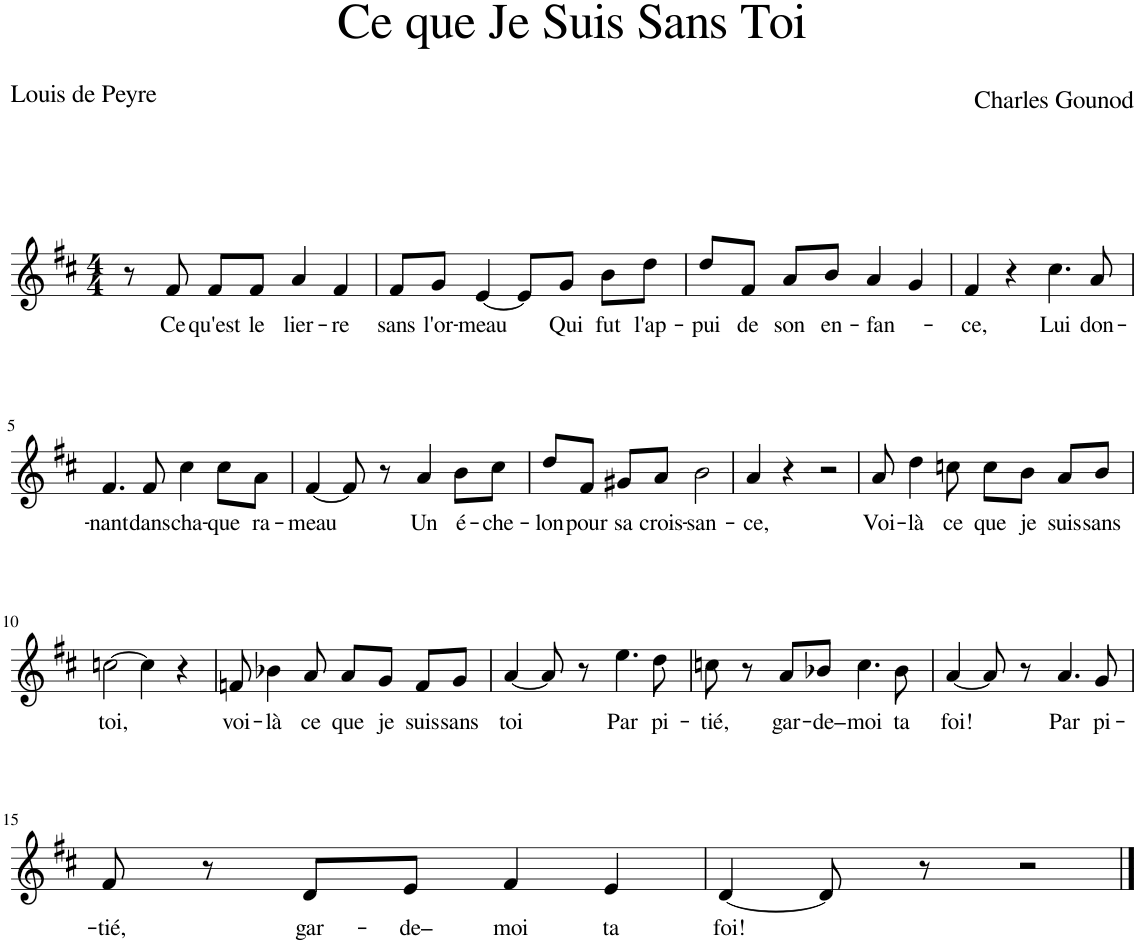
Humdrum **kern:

**kern	**text
*part1	*part1
*staff1	*staff1
*I"Piano	*
*I'Pno	*
*clefG2	*
*k[f#c#]	*
*M4/4	*
=1	=1
8r	.
!	!LO:LY:b
8f#/	Ce
!	!LO:LY:b
8f#/L	qu'est
!	!LO:LY:b
8f#/J	le
!	!LO:LY:b
4a/	lier-
!	!LO:LY:b
4f#/	-re
=2	=2
!	!LO:LY:b
8f#/L	sans
!	!LO:LY:b
8g/J	l'or-
!	!LO:LY:b
[4e/	-meau
8e/L]	.
!	!LO:LY:b
8g/J	Qui
!	!LO:LY:b
8b\L	fut
!	!LO:LY:b
8dd\J	l'ap-
=3	=3
!	!LO:LY:b
8dd/L	-pui
!	!LO:LY:b
8f#/J	de
!	!LO:LY:b
8a/L	son
!	!LO:LY:b
8b/J	en-
!	!LO:LY:b
4a/	-fan-
4g/	.
=4	=4
!	!LO:LY:b
4f#/	-ce,
4r	.
!	!LO:LY:b
4.cc#\	Lui
!	!LO:LY:b
8a/	don-
!!LO:LB:g=z
=5	=5
!	!LO:LY:b
4.f#/	-nant
!	!LO:LY:b
8f#/	dans
!	!LO:LY:b
4cc#\	cha-
!	!LO:LY:b
8cc#\L	-que
!	!LO:LY:b
8a\J	ra-
=6	=6
!	!LO:LY:b
[4f#/	-meau
8f#/]	.
8r	.
!	!LO:LY:b
4a/	Un
!	!LO:LY:b
8b\L	é-
!	!LO:LY:b
8cc#\J	-che-
=7	=7
!	!LO:LY:b
8dd/L	-lon
!	!LO:LY:b
8f#/J	pour
!	!LO:LY:b
8g#X/L	sa
!	!LO:LY:b
8a/J	crois-
!	!LO:LY:b
2b\	-san-
=8	=8
!	!LO:LY:b
4a/	-ce,
4r	.
2r	.
=9	=9
!	!LO:LY:b
8a/	Voi-
!	!LO:LY:b
4dd\	-là
!	!LO:LY:b
8ccn\	ce
!	!LO:LY:b
8cc\L	que
!	!LO:LY:b
8b\J	je
!	!LO:LY:b
8a/L	suis
!	!LO:LY:b
8b/J	sans
!!LO:LB:g=z
=10	=10
!	!LO:LY:b
[2ccn\	toi,
4cc\]	.
4r	.
=11	=11
!	!LO:LY:b
8fn/	voi-
!	!LO:LY:b
4b-X\	-là
!	!LO:LY:b
8a/	ce
!	!LO:LY:b
8a/L	que
!	!LO:LY:b
8g/J	je
!	!LO:LY:b
8f/L	suis
!	!LO:LY:b
8g/J	sans
=12	=12
!	!LO:LY:b
[4a/	toi
8a/]	.
8r	.
!	!LO:LY:b
4.ee\	Par
!	!LO:LY:b
8dd\	pi-
=13	=13
!	!LO:LY:b
8ccn\	-tié,
8r	.
!	!LO:LY:b
8a/L	gar-
!	!LO:LY:b
8b-X/J	-de–
!	!LO:LY:b
4.cc\	moi
!	!LO:LY:b
8b-\	ta
=14	=14
!	!LO:LY:b
[4a/	foi!
8a/]	.
8r	.
!	!LO:LY:b
4.a/	Par
!	!LO:LY:b
8g/	pi-
!!LO:LB:g=z
=15	=15
!	!LO:LY:b
8f#/	-tié,
8r	.
!	!LO:LY:b
8d/L	gar-
!	!LO:LY:b
8e/J	-de–
!	!LO:LY:b
4f#/	moi
!	!LO:LY:b
4e/	ta
=16	=16
!	!LO:LY:b
[4d/	foi!
8d/]	.
8r	.
2r	.
==	==
*-	*-
